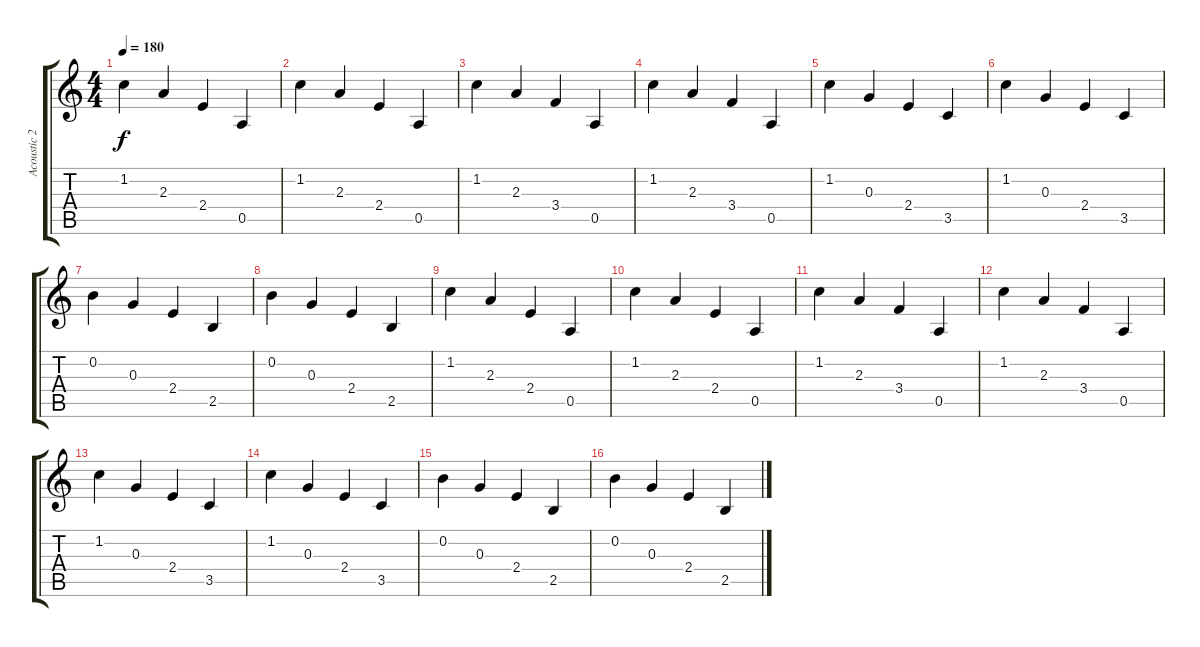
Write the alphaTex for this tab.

\track ("Acoustic 2" "Acoustic 2") {instrument acousticguitarsteel}
\staff {score tabs}
\tuning (E4 B3 G3 D3 A2 E2) {hide}
\ts (4 4)
\tempo 180
\clef g2
\ks c
1.2.4{dy f} 2.3.4 2.4.4 0.5.4 |
1.2.4 2.3.4 2.4.4 0.5.4 |
1.2.4 2.3.4 3.4.4 0.5.4 |
1.2.4 2.3.4 3.4.4 0.5.4 |
1.2.4 0.3.4 2.4.4 3.5.4 |
1.2.4 0.3.4 2.4.4 3.5.4 |
0.2.4 0.3.4 2.4.4 2.5.4 |
0.2.4 0.3.4 2.4.4 2.5.4 |
1.2.4 2.3.4 2.4.4 0.5.4 |
1.2.4 2.3.4 2.4.4 0.5.4 |
1.2.4 2.3.4 3.4.4 0.5.4 |
1.2.4 2.3.4 3.4.4 0.5.4 |
1.2.4 0.3.4 2.4.4 3.5.4 |
1.2.4 0.3.4 2.4.4 3.5.4 |
0.2.4 0.3.4 2.4.4 2.5.4 |
0.2.4 0.3.4 2.4.4 2.5.4
